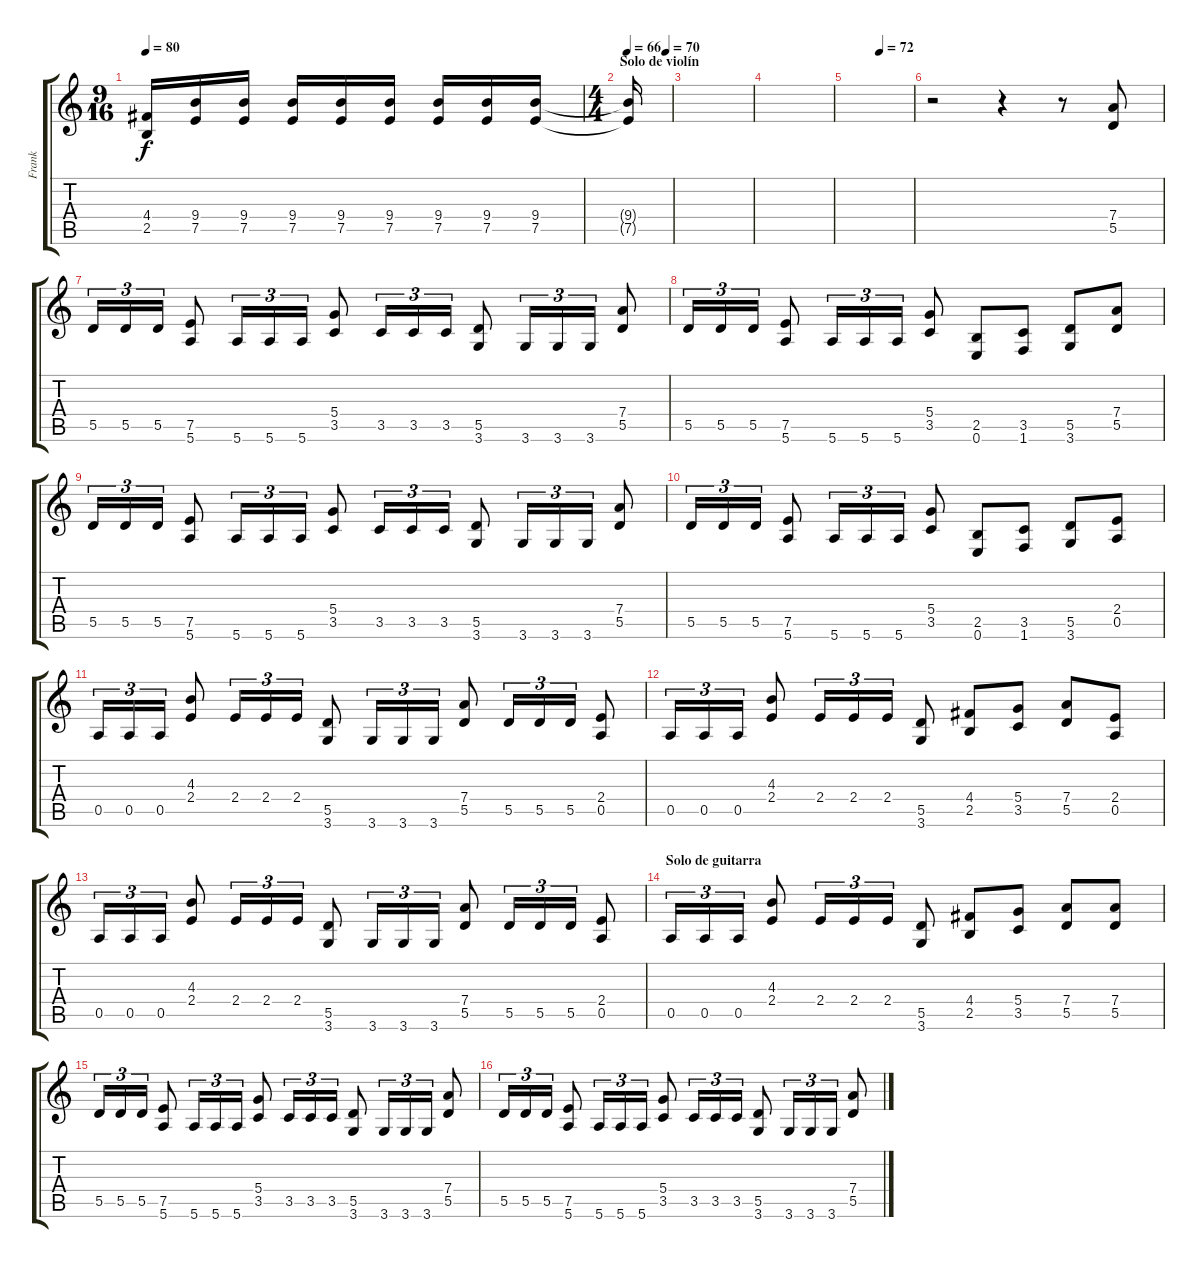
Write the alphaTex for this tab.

\track ("Frank" "Frank") {instrument distortionguitar}
\staff {score tabs}
\tuning (E4 B3 G3 D3 A2 E2) {hide}
\ts (9 16)
\tempo 80
\clef g2
\ks c
(4.4{t} 2.5{t}).16{dy f} (9.4 7.5).16 (9.4 7.5).16 (9.4 7.5).16 (9.4 7.5).16 (9.4 7.5).16 (9.4 7.5).16 (9.4 7.5).16 (9.4 7.5).16 |
\ts (4 4)
\section ("" "Solo de violín")
\tempo 66
\tempo (70 0.875)
(9.4{t} 7.5{t}).16 |
|
|
\tempo (72 0.5)
|
r.2 r.4 r.8 (7.4 5.5).8 |
5.5.16{tu (3 2)} 5.5.16{tu (3 2)} 5.5.16{tu (3 2)} (7.5 5.6).8 5.6.16{tu (3 2)} 5.6.16{tu (3 2)} 5.6.16{tu (3 2)} (5.4 3.5).8 3.5.16{tu (3 2)} 3.5.16{tu (3 2)} 3.5.16{tu (3 2)} (5.5 3.6).8 3.6.16{tu (3 2)} 3.6.16{tu (3 2)} 3.6.16{tu (3 2)} (7.4 5.5).8 |
5.5.16{tu (3 2)} 5.5.16{tu (3 2)} 5.5.16{tu (3 2)} (7.5 5.6).8 5.6.16{tu (3 2)} 5.6.16{tu (3 2)} 5.6.16{tu (3 2)} (5.4 3.5).8 (2.5 0.6).8 (3.5 1.6).8 (5.5 3.6).8 (7.4 5.5).8 |
5.5.16{tu (3 2)} 5.5.16{tu (3 2)} 5.5.16{tu (3 2)} (7.5 5.6).8 5.6.16{tu (3 2)} 5.6.16{tu (3 2)} 5.6.16{tu (3 2)} (5.4 3.5).8 3.5.16{tu (3 2)} 3.5.16{tu (3 2)} 3.5.16{tu (3 2)} (5.5 3.6).8 3.6.16{tu (3 2)} 3.6.16{tu (3 2)} 3.6.16{tu (3 2)} (7.4 5.5).8 |
5.5.16{tu (3 2)} 5.5.16{tu (3 2)} 5.5.16{tu (3 2)} (7.5 5.6).8 5.6.16{tu (3 2)} 5.6.16{tu (3 2)} 5.6.16{tu (3 2)} (5.4 3.5).8 (2.5 0.6).8 (3.5 1.6).8 (5.5 3.6).8 (2.4 0.5).8 |
0.5.16{tu (3 2)} 0.5.16{tu (3 2)} 0.5.16{tu (3 2)} (4.3 2.4).8 2.4.16{tu (3 2)} 2.4.16{tu (3 2)} 2.4.16{tu (3 2)} (5.5 3.6).8 3.6.16{tu (3 2)} 3.6.16{tu (3 2)} 3.6.16{tu (3 2)} (7.4 5.5).8 5.5.16{tu (3 2)} 5.5.16{tu (3 2)} 5.5.16{tu (3 2)} (2.4 0.5).8 |
0.5.16{tu (3 2)} 0.5.16{tu (3 2)} 0.5.16{tu (3 2)} (4.3 2.4).8 2.4.16{tu (3 2)} 2.4.16{tu (3 2)} 2.4.16{tu (3 2)} (5.5 3.6).8 (4.4 2.5).8 (5.4 3.5).8 (7.4 5.5).8 (2.4 0.5).8 |
0.5.16{tu (3 2)} 0.5.16{tu (3 2)} 0.5.16{tu (3 2)} (4.3 2.4).8 2.4.16{tu (3 2)} 2.4.16{tu (3 2)} 2.4.16{tu (3 2)} (5.5 3.6).8 3.6.16{tu (3 2)} 3.6.16{tu (3 2)} 3.6.16{tu (3 2)} (7.4 5.5).8 5.5.16{tu (3 2)} 5.5.16{tu (3 2)} 5.5.16{tu (3 2)} (2.4 0.5).8 |
\section ("" "Solo de guitarra")
0.5.16{tu (3 2)} 0.5.16{tu (3 2)} 0.5.16{tu (3 2)} (4.3 2.4).8 2.4.16{tu (3 2)} 2.4.16{tu (3 2)} 2.4.16{tu (3 2)} (5.5 3.6).8 (4.4 2.5).8 (5.4 3.5).8 (7.4 5.5).8 (7.4 5.5).8{volume 15} |
5.5.16{tu (3 2)} 5.5.16{tu (3 2)} 5.5.16{tu (3 2)} (7.5 5.6).8 5.6.16{tu (3 2)} 5.6.16{tu (3 2)} 5.6.16{tu (3 2)} (5.4 3.5).8 3.5.16{tu (3 2)} 3.5.16{tu (3 2)} 3.5.16{tu (3 2)} (5.5 3.6).8 3.6.16{tu (3 2)} 3.6.16{tu (3 2)} 3.6.16{tu (3 2)} (7.4 5.5).8 |
5.5.16{tu (3 2)} 5.5.16{tu (3 2)} 5.5.16{tu (3 2)} (7.5 5.6).8 5.6.16{tu (3 2)} 5.6.16{tu (3 2)} 5.6.16{tu (3 2)} (5.4 3.5).8 3.5.16{tu (3 2)} 3.5.16{tu (3 2)} 3.5.16{tu (3 2)} (5.5 3.6).8 3.6.16{tu (3 2)} 3.6.16{tu (3 2)} 3.6.16{tu (3 2)} (7.4 5.5).8
